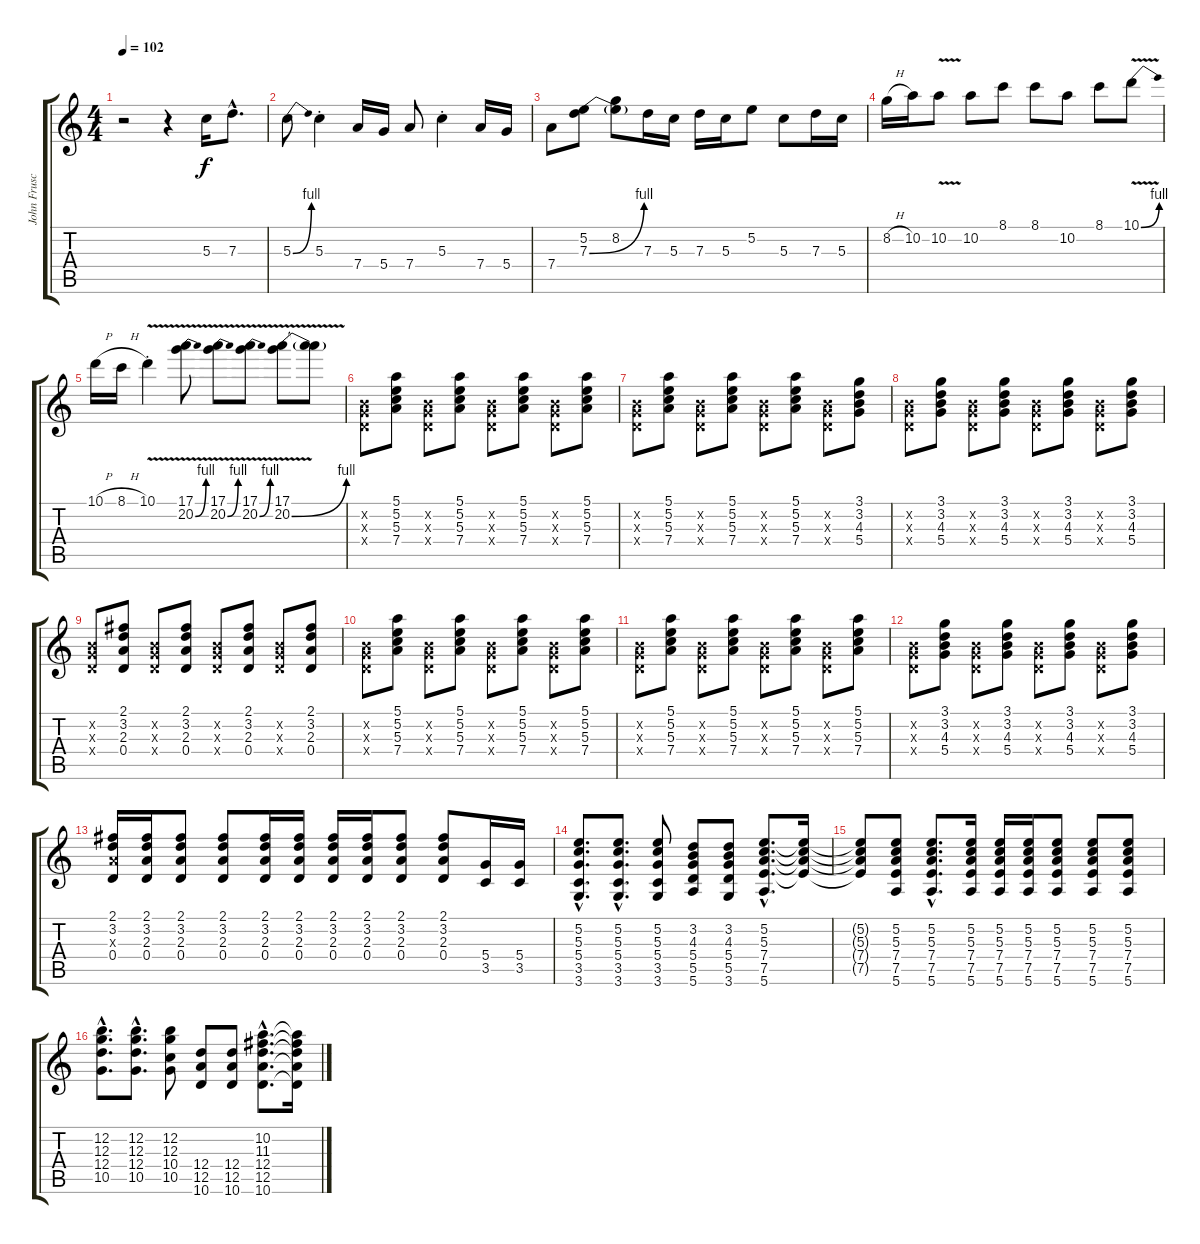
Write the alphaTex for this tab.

\track ("John Frusciante (Guitare)" "John Frusc") {instrument electricguitarclean}
\staff {score tabs}
\tuning (E4 B3 G3 D3 A2 E2) {hide}
\ts (4 4)
\tempo 102
\clef g2
\ks c
r.2{dy f} r.4 5.3.16{instrument distortionguitar} 7.3{hac}.8{d} |
5.3{be (bend 0 0 60 4)}.8 5.3{st}.4 7.4.16 5.4.16 7.4.8 5.3{st}.4 7.4.16 5.4.16 |
7.4.8 (5.2 7.3{be (bend 0 0 60 4)}).8 (8.2 7.3{t}).8 7.3.16 5.3.16 7.3.16 5.3.16 5.2.8 5.3.8 7.3.16 5.3.16 |
8.2{h}.16 10.2.16 10.2{v}.8 10.2.8 8.1.8 8.1.8 10.2.8 8.1.8 10.1{be (bend 0 0 60 4) v}.8 |
10.1{h}.16 8.1{h}.16 10.1{v st}.4 (17.1 20.2{be (bend 0 0 60 4) v}).8 (17.1 20.2{be (bend 0 0 60 4) v}).8 (17.1 20.2{be (bend 0 0 60 4) v}).8 (17.1 20.2{be (bend 0 0 60 4) v}).8 (17.1{t} 20.2{t}).8 |
(0.2{x} 0.3{x} 0.4{x}).8{instrument electricguitarclean} (5.1 5.2 5.3 7.4).8 (0.2{x} 0.3{x} 0.4{x}).8 (5.1 5.2 5.3 7.4).8 (0.2{x} 0.3{x} 0.4{x}).8 (5.1 5.2 5.3 7.4).8 (0.2{x} 0.3{x} 0.4{x}).8 (5.1 5.2 5.3 7.4).8 |
(0.2{x} 0.3{x} 0.4{x}).8 (5.1 5.2 5.3 7.4).8 (0.2{x} 0.3{x} 0.4{x}).8 (5.1 5.2 5.3 7.4).8 (0.2{x} 0.3{x} 0.4{x}).8 (5.1 5.2 5.3 7.4).8 (0.2{x} 0.3{x} 0.4{x}).8 (3.1 3.2 4.3 5.4).8 |
(0.2{x} 0.3{x} 0.4{x}).8 (3.1 3.2 4.3 5.4).8 (0.2{x} 0.3{x} 0.4{x}).8 (3.1 3.2 4.3 5.4).8 (0.2{x} 0.3{x} 0.4{x}).8 (3.1 3.2 4.3 5.4).8 (0.2{x} 0.3{x} 0.4{x}).8 (3.1 3.2 4.3 5.4).8 |
(0.2{x} 0.3{x} 0.4{x}).8 (2.1 3.2 2.3 0.4).8 (0.2{x} 0.3{x} 0.4{x}).8 (2.1 3.2 2.3 0.4).8 (0.2{x} 0.3{x} 0.4{x}).8 (2.1 3.2 2.3 0.4).8 (0.2{x} 0.3{x} 0.4{x}).8 (2.1 3.2 2.3 0.4).8 |
(0.2{x} 0.3{x} 0.4{x}).8 (5.1 5.2 5.3 7.4).8 (0.2{x} 0.3{x} 0.4{x}).8 (5.1 5.2 5.3 7.4).8 (0.2{x} 0.3{x} 0.4{x}).8 (5.1 5.2 5.3 7.4).8 (0.2{x} 0.3{x} 0.4{x}).8 (5.1 5.2 5.3 7.4).8 |
(0.2{x} 0.3{x} 0.4{x}).8 (5.1 5.2 5.3 7.4).8 (0.2{x} 0.3{x} 0.4{x}).8 (5.1 5.2 5.3 7.4).8 (0.2{x} 0.3{x} 0.4{x}).8 (5.1 5.2 5.3 7.4).8 (0.2{x} 0.3{x} 0.4{x}).8 (5.1 5.2 5.3 7.4).8 |
(0.2{x} 0.3{x} 0.4{x}).8 (3.1 3.2 4.3 5.4).8 (0.2{x} 0.3{x} 0.4{x}).8 (3.1 3.2 4.3 5.4).8 (0.2{x} 0.3{x} 0.4{x}).8 (3.1 3.2 4.3 5.4).8 (0.2{x} 0.3{x} 0.4{x}).8 (3.1 3.2 4.3 5.4).8 |
(2.1 3.2 2.3{x} 0.4).16 (2.1 3.2 2.3 0.4).16 (2.1 3.2 2.3 0.4).8 (2.1 3.2 2.3 0.4).8 (2.1 3.2 2.3 0.4).16 (2.1 3.2 2.3 0.4).16 (2.1 3.2 2.3 0.4).16 (2.1 3.2 2.3 0.4).16 (2.1 3.2 2.3 0.4).8 (2.1 3.2 2.3 0.4).8 (5.4 3.5).16 (5.4 3.5).16 |
(5.2{hac} 5.3{hac} 5.4{hac} 3.5{hac} 3.6{hac}).8{d} (5.2{hac} 5.3{hac} 5.4{hac} 3.5{hac} 3.6{hac}).8{d} (5.2 5.3 5.4 3.5 3.6).8 (3.2 4.3 5.4 5.5 5.6).8 (3.2 4.3 5.4 5.5 3.6).8 (5.2{hac} 5.3{hac} 7.4{hac} 7.5{hac} 5.6{hac}).8{d} (5.2{t} 5.3{t} 7.4{t} 7.5{t}).16 |
(5.2{t} 5.3{t} 7.4{t} 7.5{t}).8 (5.2 5.3 7.4 7.5 5.6).8 (5.2{hac} 5.3{hac} 7.4{hac} 7.5{hac} 5.6{hac}).8{d} (5.2 5.3 7.4 7.5 5.6).16 (5.2 5.3 7.4 7.5 5.6).16 (5.2 5.3 7.4 7.5 5.6).16 (5.2 5.3 7.4 7.5 5.6).8 (5.2 5.3 7.4 7.5 5.6).8 (5.2 5.3 7.4 7.5 5.6).8 |
(12.2{hac} 12.3{hac} 12.4{hac} 10.5{hac}).8{d} (12.2{hac} 12.3{hac} 12.4{hac} 10.5{hac}).8{d} (12.2 12.3 10.4 10.5).8 (12.4 12.5 10.6).8 (12.4 12.5 10.6).8 (10.2{hac} 11.3{hac} 12.4{hac} 12.5{hac} 10.6{hac}).8{d} (10.2{t} 11.3{t} 12.4{t} 12.5{t} 10.6{t}).16
